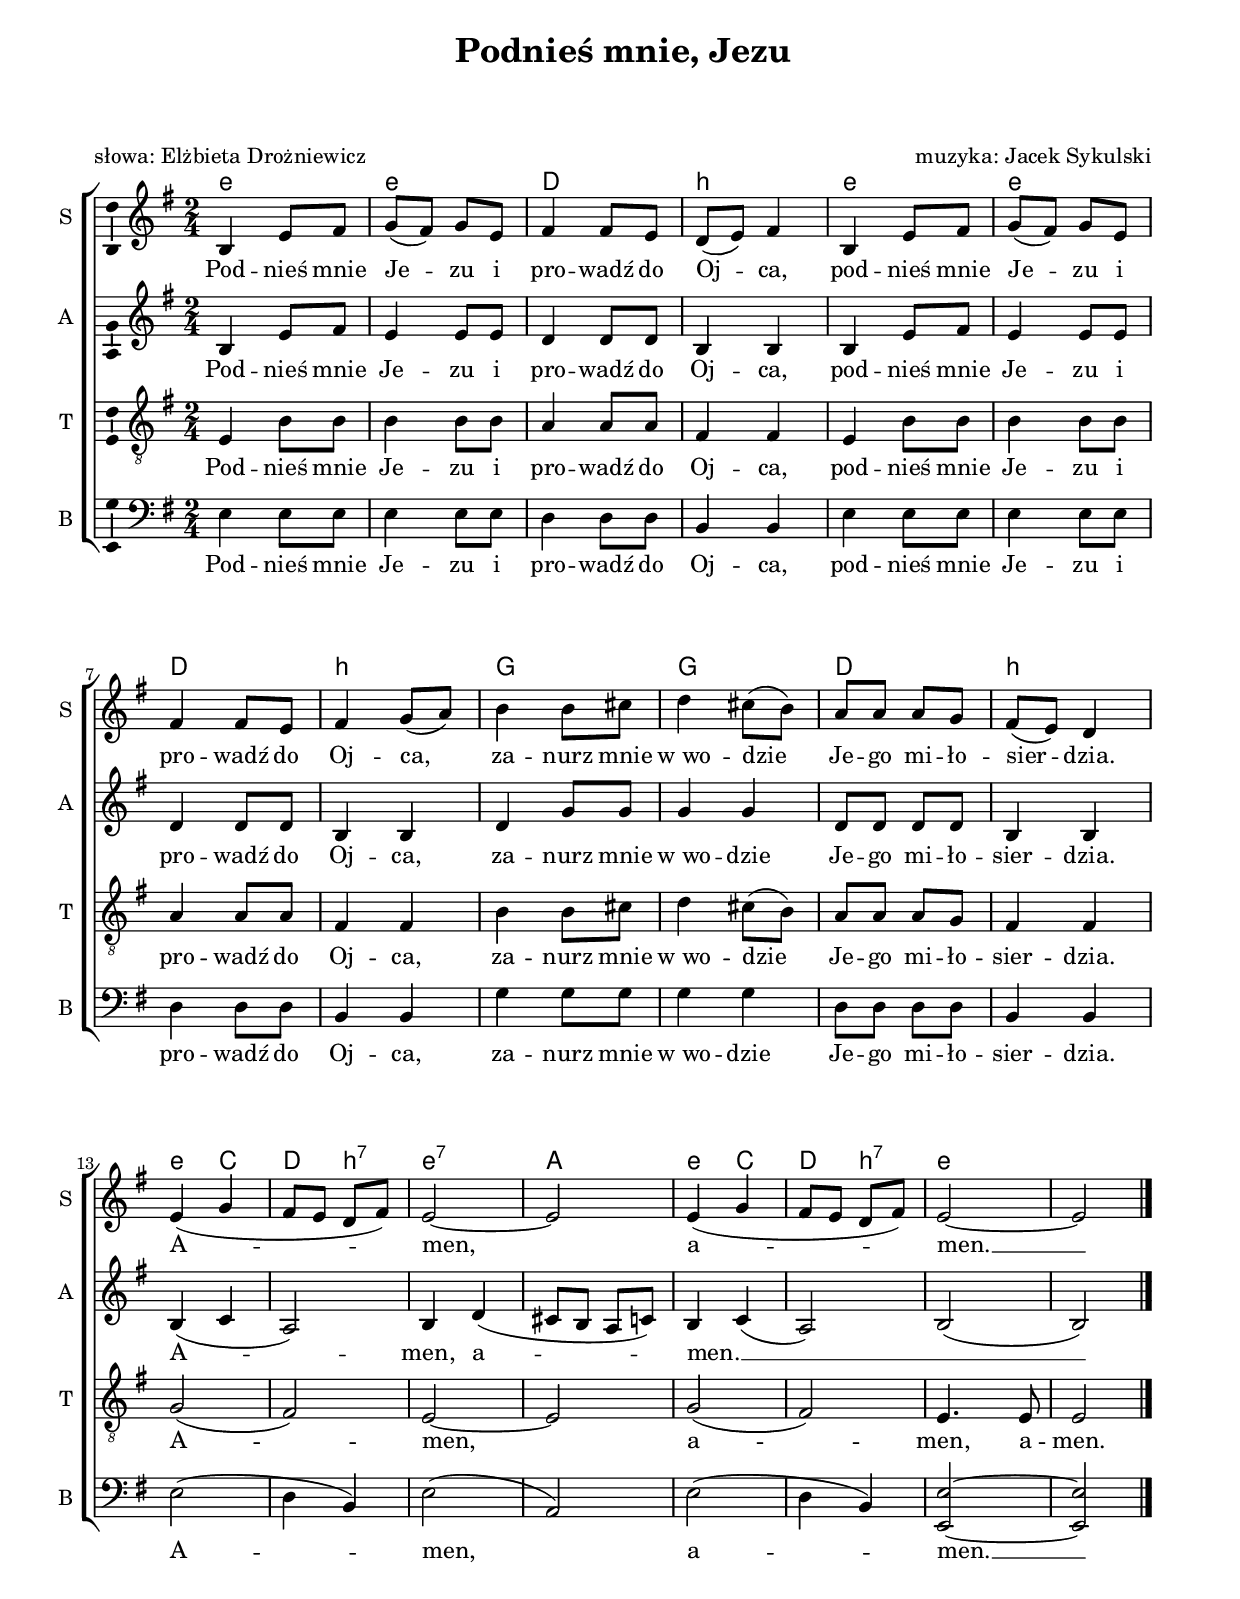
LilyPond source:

\version "2.17.2"
#(set-global-staff-size 18.5)

\header	{
  title = \markup \column { "Podnieś mnie, Jezu" " " " " }
  poet = "słowa: Elżbieta Drożniewicz"
  composer = "muzyka: Jacek Sykulski"
}

\paper {
  top-markup-spacing #'basic-distance = #7
  left-margin = 16 \mm
  right-margin = 15 \mm
  last-bottom-spacing #'basic-distance = #12
  ragged-last-bottom = ##f
}

commonprops = {
  \key e \minor
  \time 2/4
  \tempo 4=60
  \set Score.tempoHideNote = ##t
}
%--------------------------------MELODY--------------------------------
sopranomelody = \relative c'' {
  b,4 e8 fis | g[( fis)] g e |
  fis4 fis8 e | d([ e]) fis4 |
  % podnieś..
  b,4 e8 fis | g[( fis)] g e |
  fis4 fis8 e | fis4 g8([ a]) |
  % zanurz..
  b4 b8 cis | d4 cis8([ b)] |
  a a a g | fis8([ e)] d4 |
  % amen
  e( g | fis8[ e] d[ fis]) | e2~ | e |
  e4( g | fis8[ e] d[ fis]) | e2~ | e
  \bar "|."
}
altomelody = \relative f' {
  b,4 e8 fis | e4 e8 e |
  d4 d8 d | b4 b |
  % podnieś..
  b4 e8 fis | e4 e8 e |
  d4 d8 d | b4 b |
  % zanurz
  d g8 g | g4 g |
  d8 d d d | b4 b |
  % amen
  b4( c | a2) | b4
  d4( | cis8[ b] a[ c]) | b4 \melisma %nie ma pewności co do c/cis
  c4( | a2) | b( | b) \melismaEnd
  \bar "|."
}
tenormelody = \relative c' {
  e,4 b'8 b | b4 b8 b |
  a4 a8 a | fis4 fis |
  % podnieś..
  e4 b'8 b | b4 b8 b |
  a4 a8 a | fis4 fis |
  % zanurz..
  b b8 cis | d4 cis8[( b]) |
  a a a g | fis4 fis |
  % amen
  g2( | fis) | e~ | e |
  g( | fis) | e4. e8 | e2
  \bar "|."
}
bassmelody = \relative f {
  e4 e8 e | e4 e8 e |
  d4 d8 d | b4 b |
  % podnieś..
  e4 e8 e | e4 e8 e |
  d4 d8 d | b4 b |
  % zanurz..
  g'4 g8 g | g4 g |
  d8 d d d | b4 b |
  % amen
  e2( | d4 b) | e2( | a,) |
  e'2( | d4 b) | <e e,>2~ | <e e,>
  \bar "|."
}
akordy = \chordmode {
  \set chordNameLowercaseMinor = ##t
  e2:m e:m d b:m
  e2:m e:m d b:m
  g g d b:m
  e4:m c d b:m7 e2:m7 a
  e4:m c d b:m7 e:m
}
%--------------------------------LYRICS--------------------------------
text =  \lyricmode 	{
  Pod -- nieś mnie Je -- zu i pro -- wadź do Oj -- ca,
  pod -- nieś mnie Je -- zu i pro -- wadź do Oj -- ca,
  za -- nurz mnie w_wo -- dzie Je -- go mi -- ło -- sier -- dzia. \break
  A -- men, a -- men. __
}
tenortext =  \lyricmode {
  Pod -- nieś mnie Je -- zu i pro -- wadź do Oj -- ca,
  pod -- nieś mnie Je -- zu i pro -- wadź do Oj -- ca,
  za -- nurz mnie w_wo -- dzie Je -- go mi -- ło -- sier -- dzia.
  A -- men, a -- men, a -- men.
}

%--------------------------------LAYOUT--------------------------------
\score {
  
  \new ChoirStaff <<
    \new ChordNames { \germanChords \akordy }
    \new Staff = soprano {
      \clef treble
      \set Staff.instrumentName = "S "
      \set Staff.shortInstrumentName = "S "
      \new Voice = soprano {
        \commonprops
        \set Voice.midiInstrument = "clarinet"
        \sopranomelody
      }
    }
    \new Lyrics = sopranolyrics \lyricsto soprano \text

    \new Staff = alto {
      \clef treble
      \set Staff.instrumentName = "A "
      \set Staff.shortInstrumentName = "A "
      \new Voice = alto {
        \commonprops
        \set Voice.midiInstrument = "english horn"
        \altomelody
      }
    }
    \new Lyrics = altolyrics \lyricsto alto \text

    \new Staff = tenor {
      \clef "treble_8"
      \set Staff.instrumentName = "T "
      \set Staff.shortInstrumentName = "T "
      \new Voice = tenor {
        \commonprops
        \set Voice.midiInstrument = "english horn"
        \tenormelody
      }
    }
    \new Lyrics = tenorlyrics \lyricsto tenor \tenortext

    \new Staff = bass {
      \clef bass
      \set Staff.instrumentName = "B "
      \set Staff.shortInstrumentName = "B "
      \new Voice = bass {
        \commonprops
        \set Voice.midiInstrument = "clarinet"
        \bassmelody
      }
    }
    \new Lyrics = basslyrics \lyricsto bass \text
  >>
  
  \layout {
    indent = 0\cm
    \context {
      \Staff \consists "Ambitus_engraver"
    }
  }
}